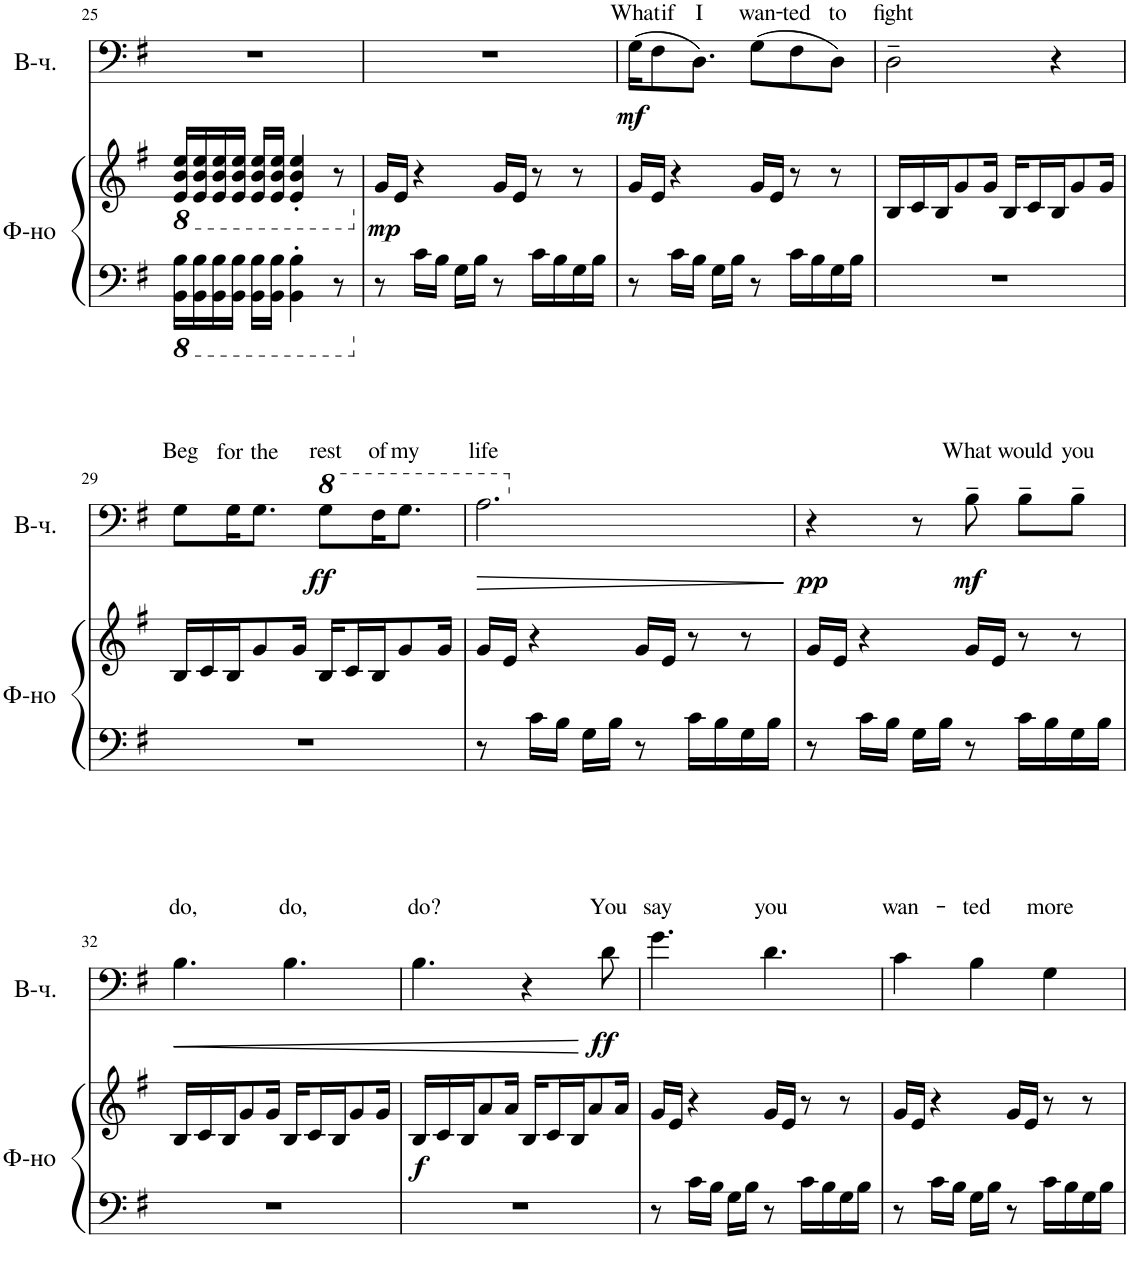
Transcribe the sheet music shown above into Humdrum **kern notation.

**kern	**kern	**dynam	**kern	**text	**dynam
*part2	*part2	*part2	*part1	*part1	*part1
*staff3	*staff2	*staff2/3	*staff1	*staff1	*staff1
*I"Фортепиано	*	*	*I"Виолончель	*	*
!!LO:PB:g=z
*clefF4	*clefG2	*	*clefF4	*	*
*k[f#]	*k[f#]	*	*k[f#]	*	*
*M3/4	*M3/4	*	*M3/4	*	*
*8ba	*	*	*	*	*
*	*8ba	*	*	*	*
=25	=25	=25	=25	=25	=25
16BBB\ 16BB\LL	16E/ 16B/ 16e/LL	.	2.r	.	.
16BBB\ 16BB\	16E/ 16B/ 16e/	.	.	.	.
16BBB\ 16BB\	16E/ 16B/ 16e/	.	.	.	.
16BBB\ 16BB\JJ	16E/ 16B/ 16e/JJ	.	.	.	.
16BBB\ 16BB\LL	16E/ 16B/ 16e/LL	.	.	.	.
16BBB\ 16BB\JJ	16E/ 16B/ 16e/JJ	.	.	.	.
4BBB\' 4BB\'	4E/' 4B/' 4e/'	.	.	.	.
8r	8r	.	.	.	.
=26	=26	=26	=26	=26	=26
*X8ba	*	*	*	*	*
*	*X8ba	*	*	*	*
!	!	!LO:DY:b	!	!	!
8r	16g/LL	mp	2.r	.	.
.	16e/JJ	.	.	.	.
16c\LL	4r	.	.	.	.
16B\JJ	.	.	.	.	.
16G\LL	.	.	.	.	.
16B\JJ	.	.	.	.	.
8r	16g/LL	.	.	.	.
.	16e/JJ	.	.	.	.
16c\LL	8r	.	.	.	.
16B\	.	.	.	.	.
16G\	8r	.	.	.	.
16B\JJ	.	.	.	.	.
=27	=27	=27	=27	=27	=27
!	!	!	!	!LO:LY:a	!LO:DY:b
8r	16g/LL	.	(16G\KL	What	mf
!	!	!	!	!LO:LY:a	!
.	16e/JJ	.	8F#\	if	.
16c\LL	4r	.	.	.	.
!	!	!	!	!LO:LY:a	!
16B\JJ	.	.	8.D\J)	I	.
16G\LL	.	.	.	.	.
16B\JJ	.	.	.	.	.
!	!	!	!	!LO:LY:a	!
8r	16g/LL	.	(8G\L	wan-	.
.	16e/JJ	.	.	.	.
!	!	!	!	!LO:LY:a	!
16c\LL	8r	.	8F#\	-ted	.
16B\	.	.	.	.	.
!	!	!	!	!LO:LY:a	!
16G\	8r	.	8D\J)	to	.
16B\JJ	.	.	.	.	.
=28	=28	=28	=28	=28	=28
!	!	!	!	!LO:LY:a	!
2.r	16B/LL	.	2D~\	fight	.
.	16c/	.	.	.	.
.	16B/J	.	.	.	.
.	8g/	.	.	.	.
.	16g/Jk	.	.	.	.
.	16B/LL	.	.	.	.
.	16c/L	.	.	.	.
.	16B/J	.	4r	.	.
.	8g/	.	.	.	.
.	16g/Jk	.	.	.	.
!!LO:LB:g=z
=29	=29	=29	=29	=29	=29
!	!	!	!	!LO:LY:a	!
2.r	16B/LL	.	8G\L	Beg	.
.	16c/	.	.	.	.
!	!	!	!	!LO:LY:a	!
.	16B/J	.	16G\K	for	.
!	!	!	!	!LO:LY:a	!
.	8g/	.	8.G\J	the	.
.	16g/Jk	.	.	.	.
*	*	*	*8va	*	*
!	!	!	!	!LO:LY:a	!LO:DY:b
.	16B/LL	.	8g\L	rest	ff
.	16c/L	.	.	.	.
!	!	!	!	!LO:LY:a	!
.	16B/J	.	16f#\K	of	.
!	!	!	!	!LO:LY:a	!
.	8g/	.	8.g\J	my	.
.	16g/Jk	.	.	.	.
=30	=30	=30	=30	=30	=30
!	!	!	!	!LO:LY:a	!LO:HP:b
8r	16g/LL	.	2.a\	life	>
.	16e/JJ	.	.	.	.
16c\LL	4r	.	.	.	.
16B\JJ	.	.	.	.	.
16G\LL	.	.	.	.	.
16B\JJ	.	.	.	.	.
8r	16g/LL	.	.	.	.
.	16e/JJ	.	.	.	.
16c\LL	8r	.	.	.	.
16B\	.	.	.	.	.
16G\	8r	.	.	.	.
16B\JJ	.	.	.	.	.
.	.	.	.	.	]
=31	=31	=31	=31	=31	=31
*	*	*	*X8va	*	*
!	!	!	!	!	!LO:DY:b
8r	16g/LL	.	4r	.	pp
.	16e/JJ	.	.	.	.
16c\LL	4r	.	.	.	.
16B\JJ	.	.	.	.	.
16G\LL	.	.	8r	.	.
16B\JJ	.	.	.	.	.
!	!	!	!	!LO:LY:a	!LO:DY:b
8r	16g/LL	.	8B~\	What	mf
.	16e/JJ	.	.	.	.
!	!	!	!	!LO:LY:a	!
16c\LL	8r	.	8B~\L	would	.
16B\	.	.	.	.	.
!	!	!	!	!LO:LY:a	!
16G\	8r	.	8B~\J	you	.
16B\JJ	.	.	.	.	.
!!LO:LB:g=z
=32	=32	=32	=32	=32	=32
!	!	!	!	!LO:LY:a	!LO:HP:b
2.r	16B/LL	.	4.B\	do,	<
.	16c/	.	.	.	.
.	16B/J	.	.	.	.
.	8g/	.	.	.	.
.	16g/Jk	.	.	.	.
!	!	!	!	!LO:LY:a	!
.	16B/LL	.	4.B\	do,	.
.	16c/L	.	.	.	.
.	16B/J	.	.	.	.
.	8g/	.	.	.	.
.	16g/Jk	.	.	.	.
=33	=33	=33	=33	=33	=33
!	!	!LO:DY:b	!	!LO:LY:a	!
2.r	16B/LL	f	4.B\	do?	.
.	16c/	.	.	.	.
.	16B/J	.	.	.	.
.	8a/	.	.	.	.
.	16a/Jk	.	.	.	.
.	16B/LL	.	4r	.	.
.	16c/L	.	.	.	.
.	16B/J	.	.	.	.
.	8a/	.	.	.	.
!	!	!	!	!LO:LY:a	!LO:DY:n=1:b
.	.	.	8d\	You	[ ff
.	16a/Jk	.	.	.	.
=34	=34	=34	=34	=34	=34
!	!	!	!	!LO:LY:a	!
8r	16g/LL	.	4.g\	say	.
.	16e/JJ	.	.	.	.
16c\LL	4r	.	.	.	.
16B\JJ	.	.	.	.	.
16G\LL	.	.	.	.	.
16B\JJ	.	.	.	.	.
!	!	!	!	!LO:LY:a	!
8r	16g/LL	.	4.d\	you	.
.	16e/JJ	.	.	.	.
16c\LL	8r	.	.	.	.
16B\	.	.	.	.	.
16G\	8r	.	.	.	.
16B\JJ	.	.	.	.	.
=35	=35	=35	=35	=35	=35
!	!	!	!	!LO:LY:a	!
8r	16g/LL	.	4c\	wan-	.
.	16e/JJ	.	.	.	.
16c\LL	4r	.	.	.	.
16B\JJ	.	.	.	.	.
!	!	!	!	!LO:LY:a	!
16G\LL	.	.	4B\	-ted	.
16B\JJ	.	.	.	.	.
8r	16g/LL	.	.	.	.
.	16e/JJ	.	.	.	.
!	!	!	!	!LO:LY:a	!
16c\LL	8r	.	4G\	more	.
16B\	.	.	.	.	.
16G\	8r	.	.	.	.
16B\JJ	.	.	.	.	.
=	=	=	=	=	=
*-	*-	*-	*-	*-	*-
